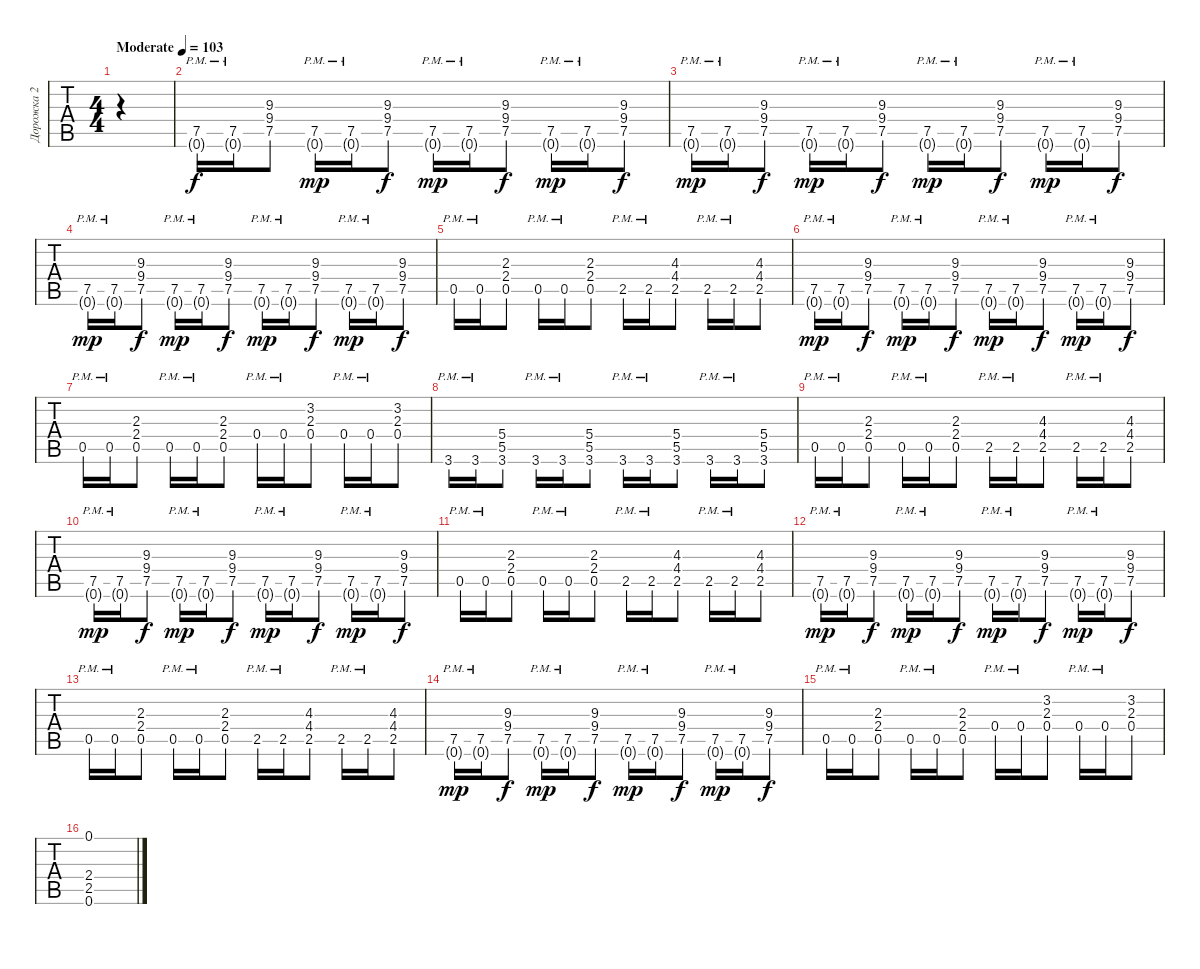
\track ("Дорожка 2" "Дорожка 2") {instrument distortionguitar}
\staff {tabs}
\tuning (E4 B3 G3 D3 A2 E2) {hide}
\ts (4 4)
\tempo (103 "Moderate")
\clef g2
\ks c
|
(7.5{pm} 0.6{g pm}).16 (7.5{pm} 0.6{g pm}).16 (9.3 9.4 7.5).8{dy f} (7.5{pm} 0.6{g pm}).16{dy mp} (7.5{pm} 0.6{g pm}).16 (9.3 9.4 7.5).8{dy f} (7.5{pm} 0.6{g pm}).16{dy mp} (7.5{pm} 0.6{g pm}).16 (9.3 9.4 7.5).8{dy f} (7.5{pm} 0.6{g pm}).16{dy mp} (7.5{pm} 0.6{g pm}).16 (9.3 9.4 7.5).8{dy f} |
(7.5{pm} 0.6{g pm}).16{dy mp} (7.5{pm} 0.6{g pm}).16 (9.3 9.4 7.5).8{dy f} (7.5{pm} 0.6{g pm}).16{dy mp} (7.5{pm} 0.6{g pm}).16 (9.3 9.4 7.5).8{dy f} (7.5{pm} 0.6{g pm}).16{dy mp} (7.5{pm} 0.6{g pm}).16 (9.3 9.4 7.5).8{dy f} (7.5{pm} 0.6{g pm}).16{dy mp} (7.5{pm} 0.6{g pm}).16 (9.3 9.4 7.5).8{dy f} |
(7.5{pm} 0.6{g pm}).16{dy mp} (7.5{pm} 0.6{g pm}).16 (9.3 9.4 7.5).8{dy f} (7.5{pm} 0.6{g pm}).16{dy mp} (7.5{pm} 0.6{g pm}).16 (9.3 9.4 7.5).8{dy f} (7.5{pm} 0.6{g pm}).16{dy mp} (7.5{pm} 0.6{g pm}).16 (9.3 9.4 7.5).8{dy f} (7.5{pm} 0.6{g pm}).16{dy mp} (7.5{pm} 0.6{g pm}).16 (9.3 9.4 7.5).8{dy f} |
0.5{pm}.16 0.5{pm}.16 (2.3 2.4 0.5).8 0.5{pm}.16 0.5{pm}.16 (2.3 2.4 0.5).8 2.5{pm}.16 2.5{pm}.16 (4.3 4.4 2.5).8 2.5{pm}.16 2.5{pm}.16 (4.3 4.4 2.5).8 |
(7.5{pm} 0.6{g pm}).16{dy mp} (7.5{pm} 0.6{g pm}).16 (9.3 9.4 7.5).8{dy f} (7.5{pm} 0.6{g pm}).16{dy mp} (7.5{pm} 0.6{g pm}).16 (9.3 9.4 7.5).8{dy f} (7.5{pm} 0.6{g pm}).16{dy mp} (7.5{pm} 0.6{g pm}).16 (9.3 9.4 7.5).8{dy f} (7.5{pm} 0.6{g pm}).16{dy mp} (7.5{pm} 0.6{g pm}).16 (9.3 9.4 7.5).8{dy f} |
0.5{pm}.16 0.5{pm}.16 (2.3 2.4 0.5).8 0.5{pm}.16 0.5{pm}.16 (2.3 2.4 0.5).8 0.4{pm}.16 0.4{pm}.16 (3.2 2.3 0.4).8 0.4{pm}.16 0.4{pm}.16 (3.2 2.3 0.4).8 |
3.6{pm}.16 3.6{pm}.16 (5.4 5.5 3.6).8 3.6{pm}.16 3.6{pm}.16 (5.4 5.5 3.6).8 3.6{pm}.16 3.6{pm}.16 (5.4 5.5 3.6).8 3.6{pm}.16 3.6{pm}.16 (5.4 5.5 3.6).8 |
0.5{pm}.16 0.5{pm}.16 (2.3 2.4 0.5).8 0.5{pm}.16 0.5{pm}.16 (2.3 2.4 0.5).8 2.5{pm}.16 2.5{pm}.16 (4.3 4.4 2.5).8 2.5{pm}.16 2.5{pm}.16 (4.3 4.4 2.5).8 |
(7.5{pm} 0.6{g pm}).16{dy mp} (7.5{pm} 0.6{g pm}).16 (9.3 9.4 7.5).8{dy f} (7.5{pm} 0.6{g pm}).16{dy mp} (7.5{pm} 0.6{g pm}).16 (9.3 9.4 7.5).8{dy f} (7.5{pm} 0.6{g pm}).16{dy mp} (7.5{pm} 0.6{g pm}).16 (9.3 9.4 7.5).8{dy f} (7.5{pm} 0.6{g pm}).16{dy mp} (7.5{pm} 0.6{g pm}).16 (9.3 9.4 7.5).8{dy f} |
0.5{pm}.16 0.5{pm}.16 (2.3 2.4 0.5).8 0.5{pm}.16 0.5{pm}.16 (2.3 2.4 0.5).8 2.5{pm}.16 2.5{pm}.16 (4.3 4.4 2.5).8 2.5{pm}.16 2.5{pm}.16 (4.3 4.4 2.5).8 |
(7.5{pm} 0.6{g pm}).16{dy mp} (7.5{pm} 0.6{g pm}).16 (9.3 9.4 7.5).8{dy f} (7.5{pm} 0.6{g pm}).16{dy mp} (7.5{pm} 0.6{g pm}).16 (9.3 9.4 7.5).8{dy f} (7.5{pm} 0.6{g pm}).16{dy mp} (7.5{pm} 0.6{g pm}).16 (9.3 9.4 7.5).8{dy f} (7.5{pm} 0.6{g pm}).16{dy mp} (7.5{pm} 0.6{g pm}).16 (9.3 9.4 7.5).8{dy f} |
0.5{pm}.16 0.5{pm}.16 (2.3 2.4 0.5).8 0.5{pm}.16 0.5{pm}.16 (2.3 2.4 0.5).8 2.5{pm}.16 2.5{pm}.16 (4.3 4.4 2.5).8 2.5{pm}.16 2.5{pm}.16 (4.3 4.4 2.5).8 |
(7.5{pm} 0.6{g pm}).16{dy mp} (7.5{pm} 0.6{g pm}).16 (9.3 9.4 7.5).8{dy f} (7.5{pm} 0.6{g pm}).16{dy mp} (7.5{pm} 0.6{g pm}).16 (9.3 9.4 7.5).8{dy f} (7.5{pm} 0.6{g pm}).16{dy mp} (7.5{pm} 0.6{g pm}).16 (9.3 9.4 7.5).8{dy f} (7.5{pm} 0.6{g pm}).16{dy mp} (7.5{pm} 0.6{g pm}).16 (9.3 9.4 7.5).8{dy f} |
0.5{pm}.16 0.5{pm}.16 (2.3 2.4 0.5).8 0.5{pm}.16 0.5{pm}.16 (2.3 2.4 0.5).8 0.4{pm}.16 0.4{pm}.16 (3.2 2.3 0.4).8 0.4{pm}.16 0.4{pm}.16 (3.2 2.3 0.4).8 |
(0.1 2.4 2.5 0.6).1
